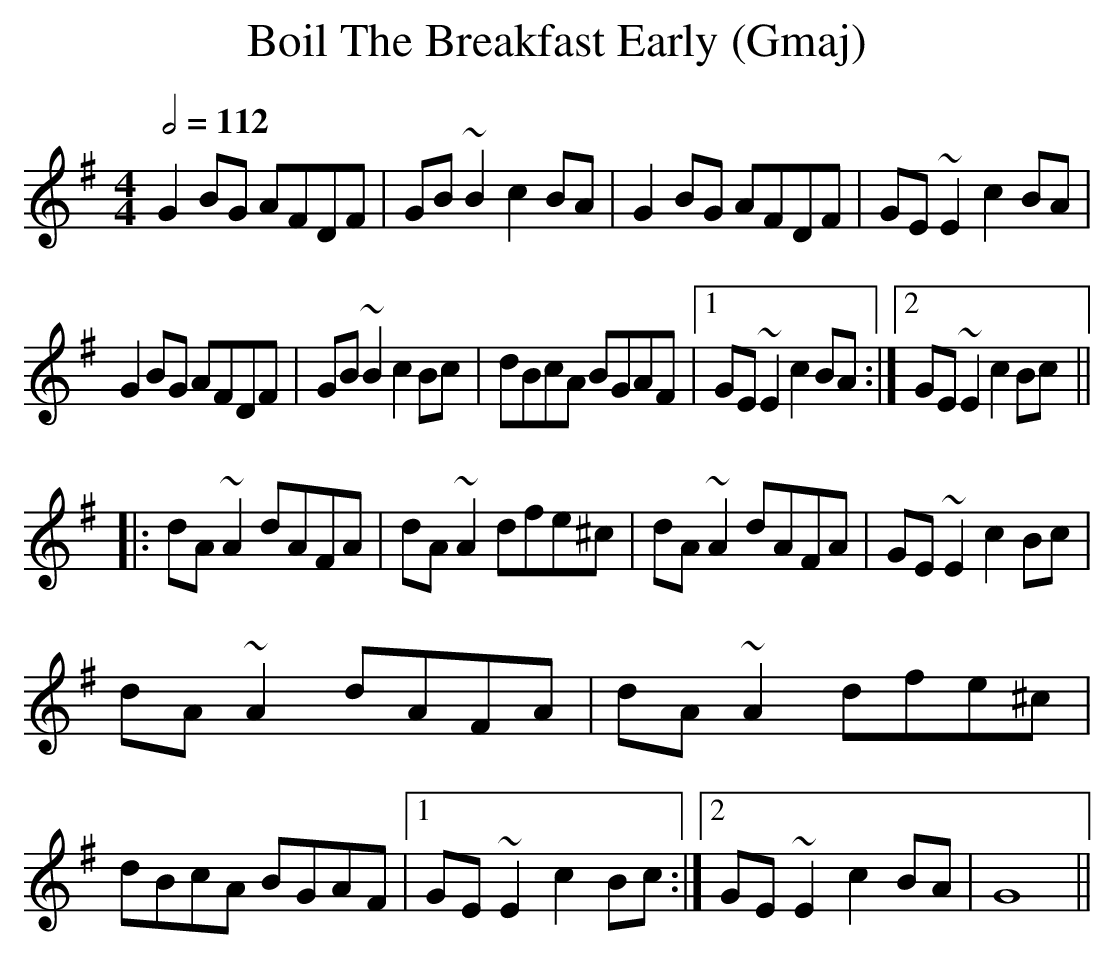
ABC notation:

X:1
T:Boil The Breakfast Early (Gmaj)
Q:1/2=112
M:4/4
L:1/8
K:Gmaj
G2BG AFDF|GB~B2 c2BA|G2BG AFDF|GE~E2 c2BA|
G2 BG AFDF|GB~B2 c2Bc|dBcA BGAF|1GE~E2 c2BA:|2GE~E2 c2Bc||
|:dA~A2 dAFA|dA~A2 dfe^c|dA~A2 dAFA|GE~E2 c2Bc|
dA~A2 dAFA|dA~A2 dfe^c|dBcA BGAF|1GE~E2 c2Bc:|2GE~E2 c2BA|G8||
